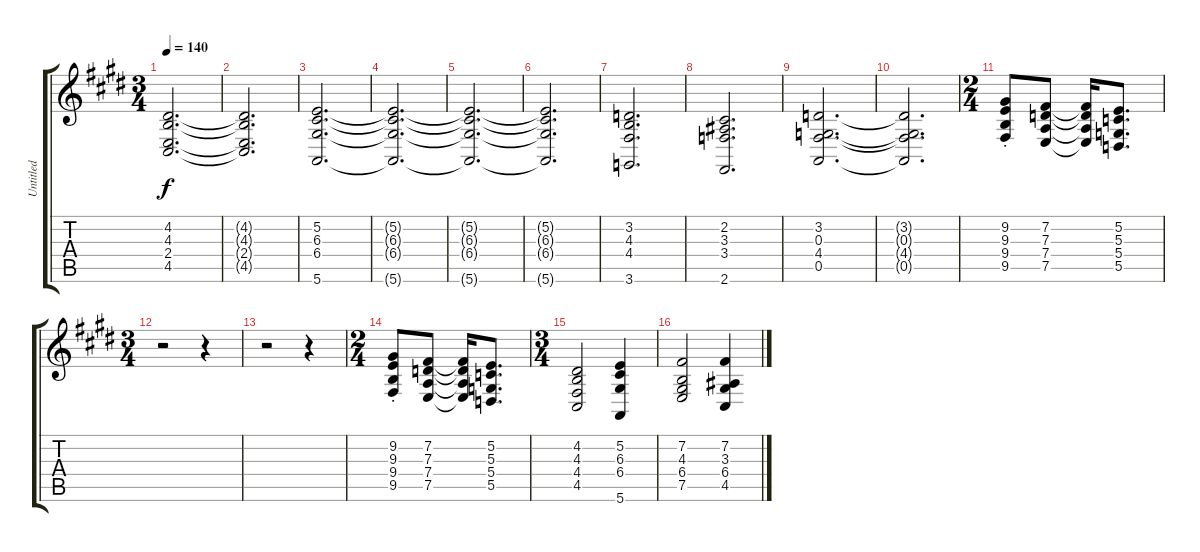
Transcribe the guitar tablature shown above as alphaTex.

\track ("Untitled" "Untitled") {instrument acousticgrandpiano}
\staff {score tabs}
\tuning (E4 B3 G3 D3 A2 E2) {hide}
\ts (3 4)
\tempo 140
\clef g2
\ks c#minor
(4.2{t} 4.3{t} 2.4{t} 4.5{t}).2{d dy f} |
\ks e
(4.2{t} 4.3{t} 2.4{t} 4.5{t}).2{d} |
\ks c#minor
(5.2 6.3 6.4 5.6).2{d} |
\ks e
(5.2{t} 6.3{t} 6.4{t} 5.6{t}).2{d} |
\ks c#minor
(5.2{t} 6.3{t} 6.4{t} 5.6{t}).2{d} |
(5.2{t} 6.3{t} 6.4{t} 5.6{t}).2{d} |
\ks e
(3.2 4.3 4.4 3.6).2{d} |
\ks c#minor
(2.2 3.3 3.4 2.6).2{d} |
(3.2 0.3 4.4 0.5).2{d} |
(3.2{t} 0.3{t} 4.4{t} 0.5{t}).2{d} |
\ts (2 4)
\ks e
(9.2{st} 9.3{st} 9.4{st} 9.5{st}).8 (7.2 7.3 7.4 7.5).8 (7.2{t} 7.3{t} 7.4{t} 7.5{t}).16 (5.2 5.3 5.4 5.5).8{d} |
\ts (3 4)
\ks c#minor
r.2 r.4 |
r.2 r.4 |
\ts (2 4)
(9.2{st} 9.3{st} 9.4{st} 9.5{st}).8 (7.2 7.3 7.4 7.5).8 (7.2{t} 7.3{t} 7.4{t} 7.5{t}).16 (5.2 5.3 5.4 5.5).8{d} |
\ts (3 4)
(4.2 4.3 4.4 4.5).2 (5.2 6.3 6.4 5.6).4 |
\ks e
(7.2 4.3 6.4 7.5).2 (7.2 3.3 6.4 4.5).4
